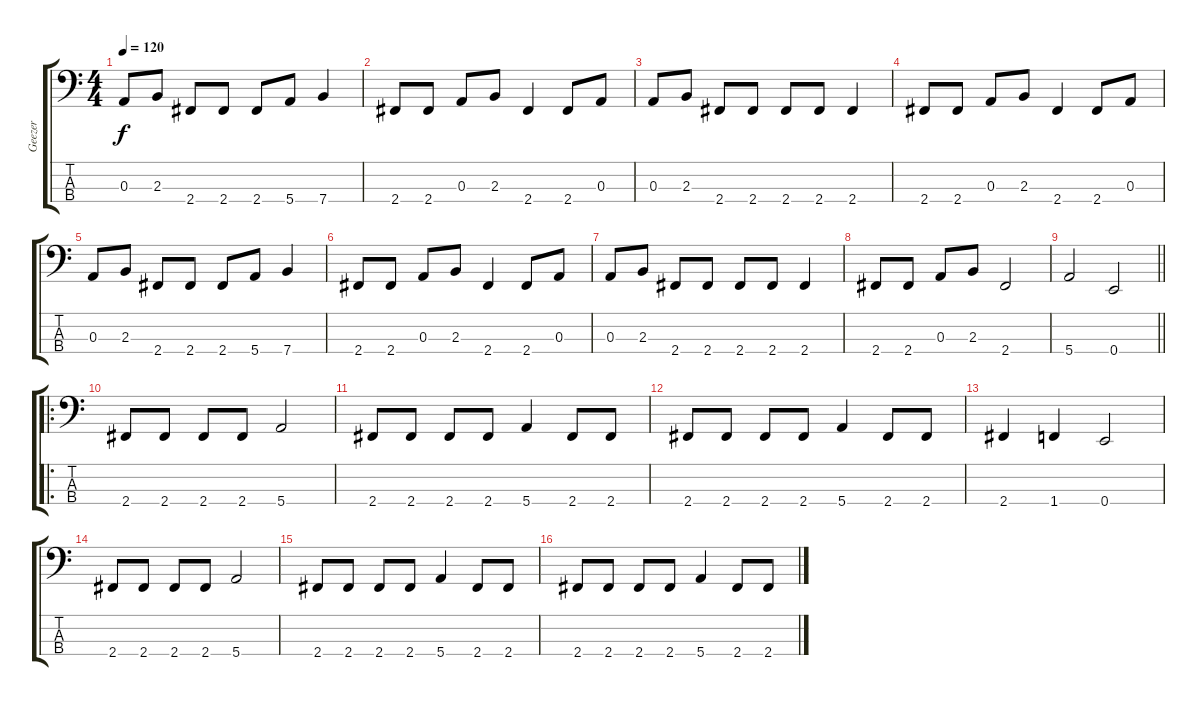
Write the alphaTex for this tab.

\track ("Geezer" "Geezer") {instrument electricbassfinger}
\staff {score tabs}
\tuning (G2 D2 A1 E1) {hide}
\ts (4 4)
\tempo 120
\clef f4
\ks c
0.3.8{dy f} 2.3.8 2.4.8 2.4.8 2.4.8 5.4.8 7.4.4 |
2.4.8 2.4.8 0.3.8 2.3.8 2.4.4 2.4.8 0.3.8 |
0.3.8 2.3.8 2.4.8 2.4.8 2.4.8 2.4.8 2.4.4 |
2.4.8 2.4.8 0.3.8 2.3.8 2.4.4 2.4.8 0.3.8 |
0.3.8 2.3.8 2.4.8 2.4.8 2.4.8 5.4.8 7.4.4 |
2.4.8 2.4.8 0.3.8 2.3.8 2.4.4 2.4.8 0.3.8 |
0.3.8 2.3.8 2.4.8 2.4.8 2.4.8 2.4.8 2.4.4 |
2.4.8 2.4.8 0.3.8 2.3.8 2.4.2 |
\barLineRight lightlight
5.4.2 0.4.2 |
\ro
2.4.8 2.4.8 2.4.8 2.4.8 5.4.2 |
2.4.8 2.4.8 2.4.8 2.4.8 5.4.4 2.4.8 2.4.8 |
2.4.8 2.4.8 2.4.8 2.4.8 5.4.4 2.4.8 2.4.8 |
2.4.4 1.4.4 0.4.2 |
2.4.8 2.4.8 2.4.8 2.4.8 5.4.2 |
2.4.8 2.4.8 2.4.8 2.4.8 5.4.4 2.4.8 2.4.8 |
2.4.8 2.4.8 2.4.8 2.4.8 5.4.4 2.4.8 2.4.8
